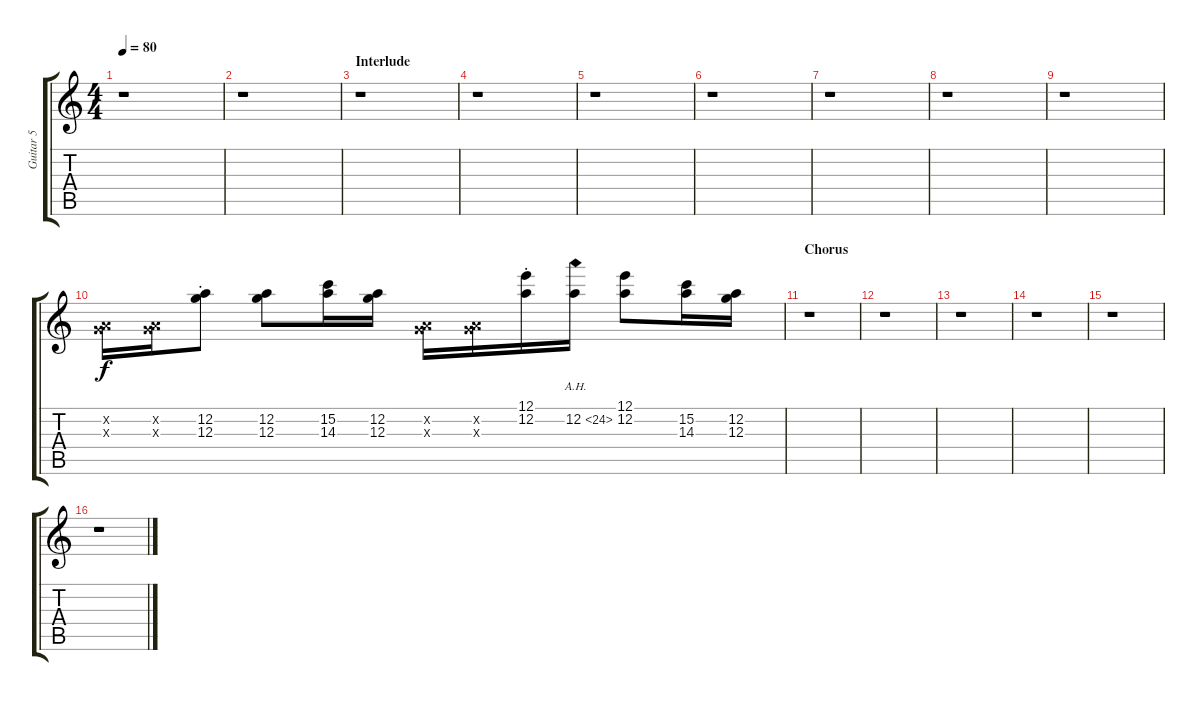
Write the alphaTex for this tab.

\track ("Guitar 5" "Guitar 5") {instrument overdrivenguitar}
\staff {score tabs}
\tuning (E4 A3 G3 D3 A2 D2) {hide}
\ts (4 4)
\tempo 80
\clef g2
\ks c
r.1{dy f} |
r.1 |
\section ("" "Interlude")
r.1 |
r.1 |
r.1 |
r.1 |
r.1 |
r.1 |
r.1 |
(0.2{x} 0.3{x}).16 (0.2{x} 0.3{x}).16 (12.2{st} 12.3{st}).8 (12.2 12.3).8 (15.2 14.3).16 (12.2 12.3).16 (0.2{x} 0.3{x}).16 (0.2{x} 0.3{x}).16 (12.1{st} 12.2{st}).16 12.2{ah 12}.16 (12.1 12.2).8 (15.2 14.3).16 (12.2 12.3).16 |
\section ("" "Chorus")
r.1 |
r.1 |
r.1 |
r.1 |
r.1 |
r.1
